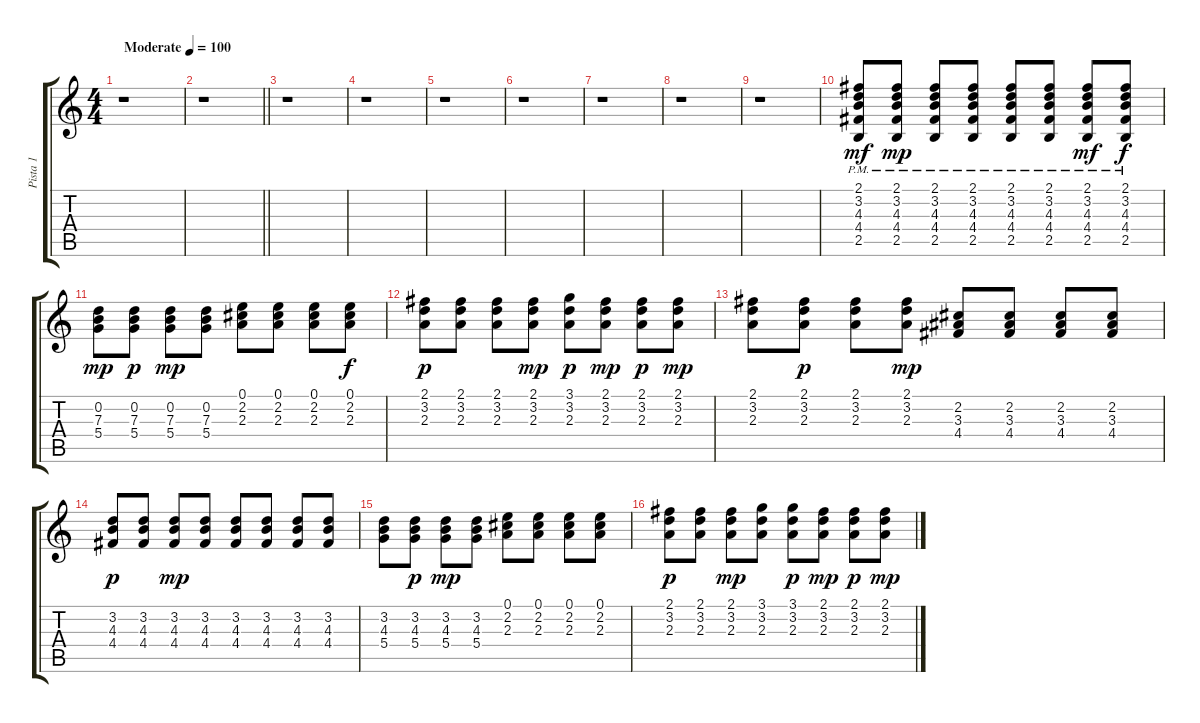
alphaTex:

\track ("Pista 1" "Pista 1") {instrument acousticguitarsteel}
\staff {score tabs}
\tuning (E4 B3 G3 D3 A2 E2) {hide}
\ts (4 4)
\tempo (100 "Moderate")
\clef g2
\ks c
r.1{dy mf instrument acousticguitarsteel} |
\barLineRight lightlight
r.1 |
\section ("" "")
r.1 |
r.1 |
r.1 |
r.1 |
r.1 |
r.1 |
r.1 |
(2.1{pm} 3.2{pm} 4.3{pm} 4.4{pm} 2.5{pm}).8 (2.1{pm} 3.2{pm} 4.3{pm} 4.4{pm} 2.5{pm}).8{dy mp} (2.1{pm} 3.2{pm} 4.3{pm} 4.4{pm} 2.5{pm}).8 (2.1{pm} 3.2{pm} 4.3{pm} 4.4{pm} 2.5{pm}).8 (2.1{pm} 3.2{pm} 4.3{pm} 4.4{pm} 2.5{pm}).8 (2.1{pm} 3.2{pm} 4.3{pm} 4.4{pm} 2.5{pm}).8 (2.1{pm} 3.2{pm} 4.3{pm} 4.4{pm} 2.5{pm}).8{dy mf} (2.1{pm} 3.2{pm} 4.3{pm} 4.4{pm} 2.5{pm}).8{dy f} |
(0.2 7.3 5.4).8{dy mp} (0.2 7.3 5.4).8{dy p} (0.2 7.3 5.4).8{dy mp} (0.2 7.3 5.4).8 (0.1 2.2 2.3).8 (0.1 2.2 2.3).8 (0.1 2.2 2.3).8 (0.1 2.2 2.3).8{dy f} |
(2.1 3.2 2.3).8{dy p} (2.1 3.2 2.3).8 (2.1 3.2 2.3).8 (2.1 3.2 2.3).8{dy mp} (3.1 3.2 2.3).8{dy p} (2.1 3.2 2.3).8{dy mp} (2.1 3.2 2.3).8{dy p} (2.1 3.2 2.3).8{dy mp} |
(2.1 3.2 2.3).8 (2.1 3.2 2.3).8{dy p} (2.1 3.2 2.3).8 (2.1 3.2 2.3).8{dy mp} (2.2 3.3 4.4).8 (2.2 3.3 4.4).8 (2.2 3.3 4.4).8 (2.2 3.3 4.4).8 |
(3.2 4.3 4.4).8{dy p} (3.2 4.3 4.4).8 (3.2 4.3 4.4).8{dy mp} (3.2 4.3 4.4).8 (3.2 4.3 4.4).8 (3.2 4.3 4.4).8 (3.2 4.3 4.4).8 (3.2 4.3 4.4).8 |
(3.2 4.3 5.4).8 (3.2 4.3 5.4).8{dy p} (3.2 4.3 5.4).8{dy mp} (3.2 4.3 5.4).8 (0.1 2.2 2.3).8 (0.1 2.2 2.3).8 (0.1 2.2 2.3).8 (0.1 2.2 2.3).8 |
(2.1 3.2 2.3).8{dy p} (2.1 3.2 2.3).8 (2.1 3.2 2.3).8{dy mp} (3.1 3.2 2.3).8 (3.1 3.2 2.3).8{dy p} (2.1 3.2 2.3).8{dy mp} (2.1 3.2 2.3).8{dy p} (2.1 3.2 2.3).8{dy mp}
